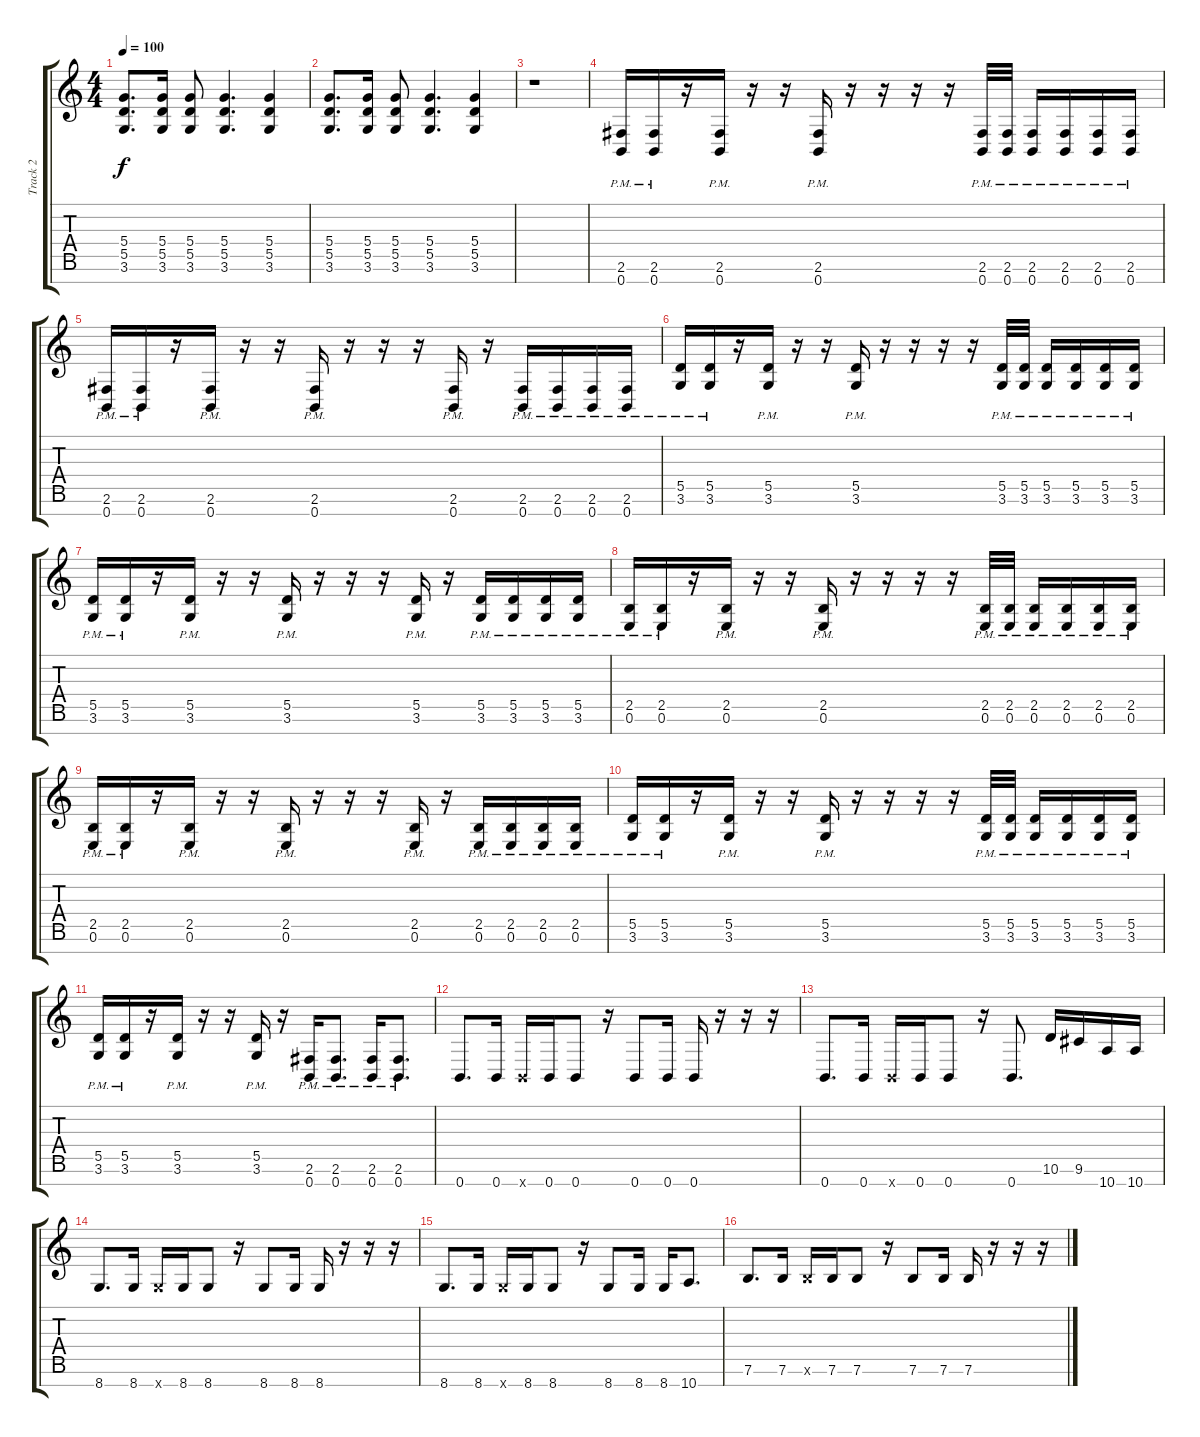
\track ("Track 2" "Track 2") {instrument distortionguitar}
\staff {score tabs}
\tuning (E4 B3 G3 D3 A2 E2 B1) {hide}
\ts (4 4)
\tempo 100
\clef g2
\ks c
(5.4 5.5 3.6).8{d dy f} (5.4 5.5 3.6).16 (5.4 5.5 3.6).8 (5.4 5.5 3.6).4{d} (5.4 5.5 3.6).4 |
(5.4 5.5 3.6).8{d} (5.4 5.5 3.6).16 (5.4 5.5 3.6).8 (5.4 5.5 3.6).4{d} (5.4 5.5 3.6).4 |
r.1 |
(2.6{pm} 0.7{pm}).16 (2.6{pm} 0.7{pm}).16 r.16 (2.6{pm} 0.7{pm}).16 r.16 r.16 (2.6{pm} 0.7{pm}).16 r.16 r.16 r.16 r.16 (2.6{pm} 0.7{pm}).32 (2.6{pm} 0.7{pm}).32 (2.6{pm} 0.7{pm}).16 (2.6{pm} 0.7{pm}).16 (2.6{pm} 0.7{pm}).16 (2.6{pm} 0.7{pm}).16 |
(2.6{pm} 0.7{pm}).16 (2.6{pm} 0.7{pm}).16 r.16 (2.6{pm} 0.7{pm}).16 r.16 r.16 (2.6{pm} 0.7{pm}).16 r.16 r.16 r.16 (2.6{pm} 0.7{pm}).16 r.16 (2.6{pm} 0.7{pm}).16 (2.6{pm} 0.7{pm}).16 (2.6{pm} 0.7{pm}).16 (2.6{pm} 0.7{pm}).16 |
(5.5{pm} 3.6{pm}).16 (5.5{pm} 3.6{pm}).16 r.16 (5.5{pm} 3.6{pm}).16 r.16 r.16 (5.5{pm} 3.6{pm}).16 r.16 r.16 r.16 r.16 (5.5{pm} 3.6{pm}).32 (5.5{pm} 3.6{pm}).32 (5.5{pm} 3.6{pm}).16 (5.5{pm} 3.6{pm}).16 (5.5{pm} 3.6{pm}).16 (5.5{pm} 3.6{pm}).16 |
(5.5{pm} 3.6{pm}).16 (5.5{pm} 3.6{pm}).16 r.16 (5.5{pm} 3.6{pm}).16 r.16 r.16 (5.5{pm} 3.6{pm}).16 r.16 r.16 r.16 (5.5{pm} 3.6{pm}).16 r.16 (5.5{pm} 3.6{pm}).16 (5.5{pm} 3.6{pm}).16 (5.5{pm} 3.6{pm}).16 (5.5{pm} 3.6{pm}).16 |
(2.5{pm} 0.6{pm}).16 (2.5{pm} 0.6{pm}).16 r.16 (2.5{pm} 0.6{pm}).16 r.16 r.16 (2.5{pm} 0.6{pm}).16 r.16 r.16 r.16 r.16 (2.5{pm} 0.6{pm}).32 (2.5{pm} 0.6{pm}).32 (2.5{pm} 0.6{pm}).16 (2.5{pm} 0.6{pm}).16 (2.5{pm} 0.6{pm}).16 (2.5{pm} 0.6{pm}).16 |
(2.5{pm} 0.6{pm}).16 (2.5{pm} 0.6{pm}).16 r.16 (2.5{pm} 0.6{pm}).16 r.16 r.16 (2.5{pm} 0.6{pm}).16 r.16 r.16 r.16 (2.5{pm} 0.6{pm}).16 r.16 (2.5{pm} 0.6{pm}).16 (2.5{pm} 0.6{pm}).16 (2.5{pm} 0.6{pm}).16 (2.5{pm} 0.6{pm}).16 |
(5.5{pm} 3.6{pm}).16 (5.5{pm} 3.6{pm}).16 r.16 (5.5{pm} 3.6{pm}).16 r.16 r.16 (5.5{pm} 3.6{pm}).16 r.16 r.16 r.16 r.16 (5.5{pm} 3.6{pm}).32 (5.5{pm} 3.6{pm}).32 (5.5{pm} 3.6{pm}).16 (5.5{pm} 3.6{pm}).16 (5.5{pm} 3.6{pm}).16 (5.5{pm} 3.6{pm}).16 |
(5.5{pm} 3.6{pm}).16 (5.5{pm} 3.6{pm}).16 r.16 (5.5{pm} 3.6{pm}).16 r.16 r.16 (5.5{pm} 3.6{pm}).16 r.16 (2.6{pm} 0.7{pm}).16 (2.6{pm} 0.7{pm}).8{d} (2.6{pm} 0.7{pm}).16 (2.6{pm} 0.7{pm}).8{d} |
0.7.8{d} 0.7.16 0.7{x}.16 0.7.16 0.7.8 r.16 0.7.8 0.7.16 0.7.16 r.16 r.16 r.16 |
0.7.8{d} 0.7.16 0.7{x}.16 0.7.16 0.7.8 r.16 0.7.8{d} 10.6.16 9.6.16 10.7.16 10.7.16 |
8.7.8{d} 8.7.16 8.7{x}.16 8.7.16 8.7.8 r.16 8.7.8 8.7.16 8.7.16 r.16 r.16 r.16 |
8.7.8{d} 8.7.16 8.7{x}.16 8.7.16 8.7.8 r.16 8.7.8 8.7.16 8.7.16 10.7.8{d} |
7.6.8{d} 7.6.16 7.6{x}.16 7.6.16 7.6.8 r.16 7.6.8 7.6.16 7.6.16 r.16 r.16 r.16
